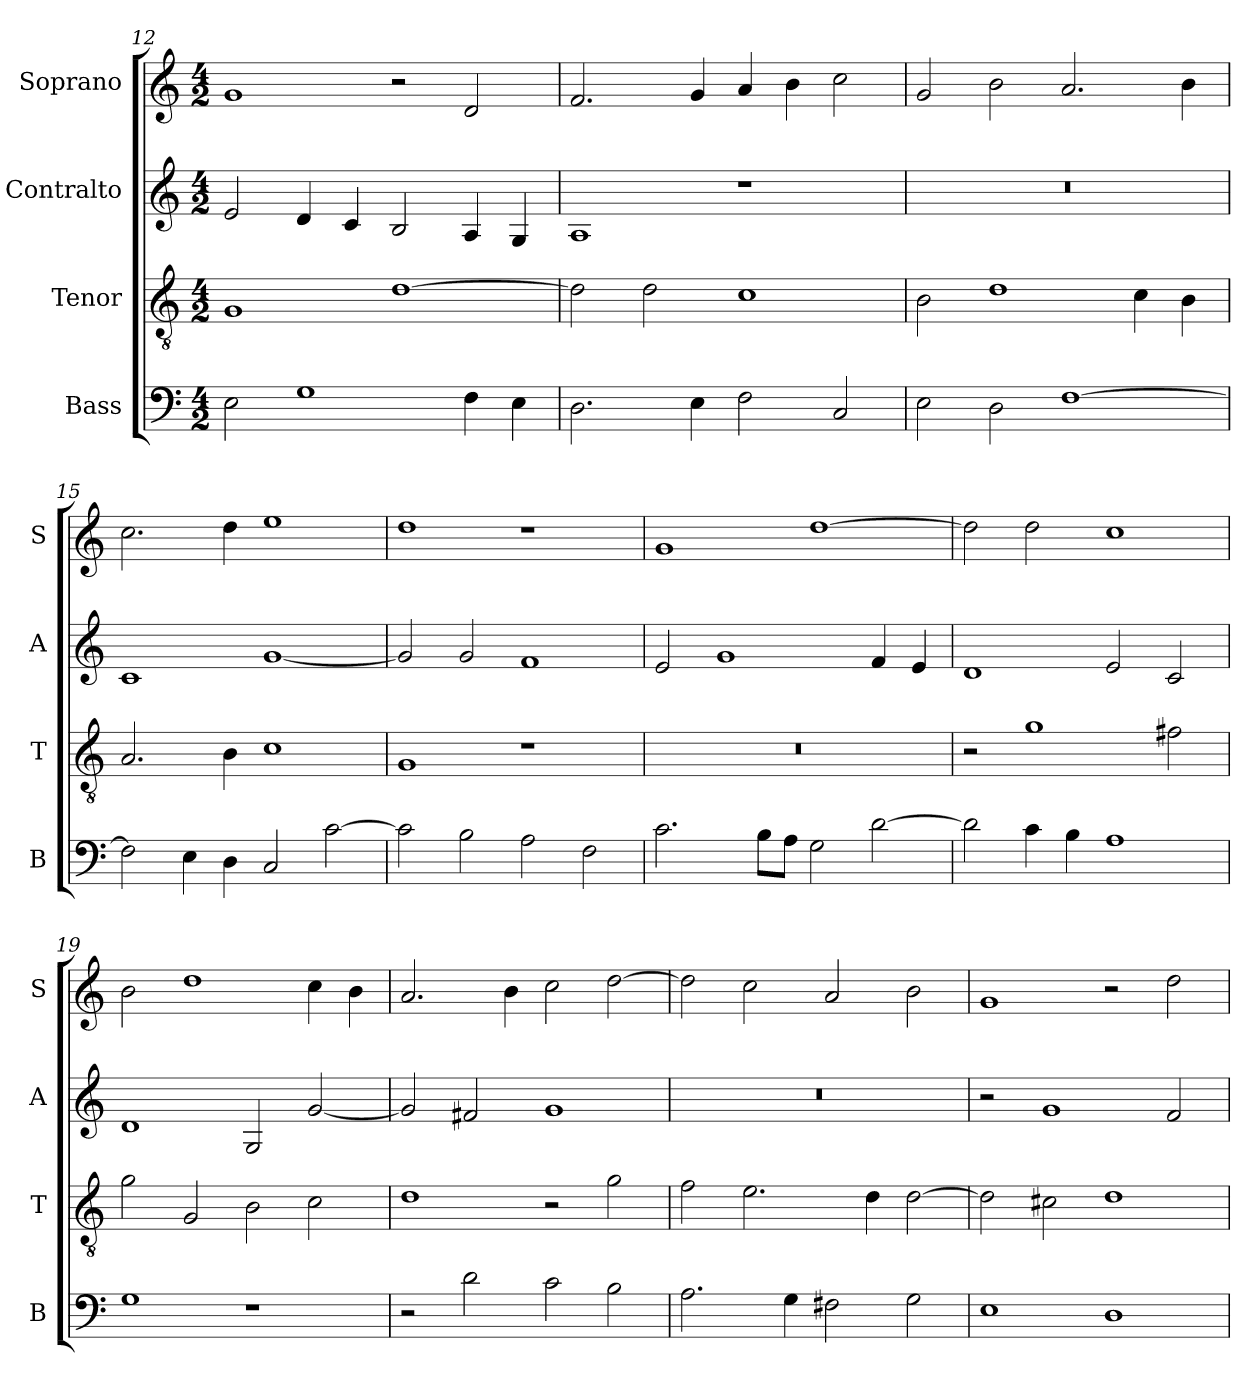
**kern	**kern	**kern	**kern
*part4	*part3	*part2	*part1
*staff4	*staff3	*staff2	*staff1
*I"Bass	*I"Tenor	*I"Contralto	*I"Soprano
*I'B	*I'T	*I'A	*I'S
*clefF4	*clefGv2	*clefG2	*clefG2
*k[]	*k[]	*k[]	*k[]
*G:mix	*G:mix	*G:mix	*G:mix
*M4/2	*M4/2	*M4/2	*M4/2
=12	=12	=12	=12
2E	1G	2e	1g
1G	.	4d	.
.	.	4c	.
.	[1d	2B	2r
4F	.	4A	2d
4E	.	4G	.
=13	=13	=13	=13
2.D	2d]	1A	2.f
.	2d	.	.
4E	.	.	4g
2F	1c	1r	4a
.	.	.	4b
2C	.	.	2cc
=14	=14	=14	=14
2E	2B	0r	2g
2D	1d	.	2b
[1F	.	.	2.a
.	4c	.	.
.	4B	.	4b
=15	=15	=15	=15
2F]	2.A	1c	2.cc
4E	.	.	.
4D	4B	.	4dd
2C	1c	[1g	1ee
[2c	.	.	.
=16	=16	=16	=16
2c]	1G	2g]	1dd
2B	.	2g	.
2A	1r	1f	1r
2F	.	.	.
=17	=17	=17	=17
2.c	0r	2e	1g
.	.	1g	.
8B\L	.	.	.
8A\J	.	.	.
2G	.	.	[1dd
[2d	.	4f	.
.	.	4e	.
=18	=18	=18	=18
2d]	2r	1d	2dd]
4c	1g	.	2dd
4B	.	.	.
1A	.	2e	1cc
.	2f#X	2c	.
=19	=19	=19	=19
1G	2g	1d	2b
.	2G	.	1dd
1r	2B	2G	.
.	2c	[2g	4cc
.	.	.	4b
=20	=20	=20	=20
2r	1d	2g]	2.a
2d	.	2f#X	.
.	.	.	4b
2c	2r	1g	2cc
2B	2g	.	[2dd
=21	=21	=21	=21
2.A	2f	0r	2dd]
.	2.e	.	2cc
4G	.	.	.
2F#X	.	.	2a
.	4d	.	.
2G	[2d	.	2b
=22	=22	=22	=22
1E	2d]	2r	1g
.	2c#X	1g	.
1D	1d	.	2r
.	.	2f	2dd
=	=	=	=
*-	*-	*-	*-
